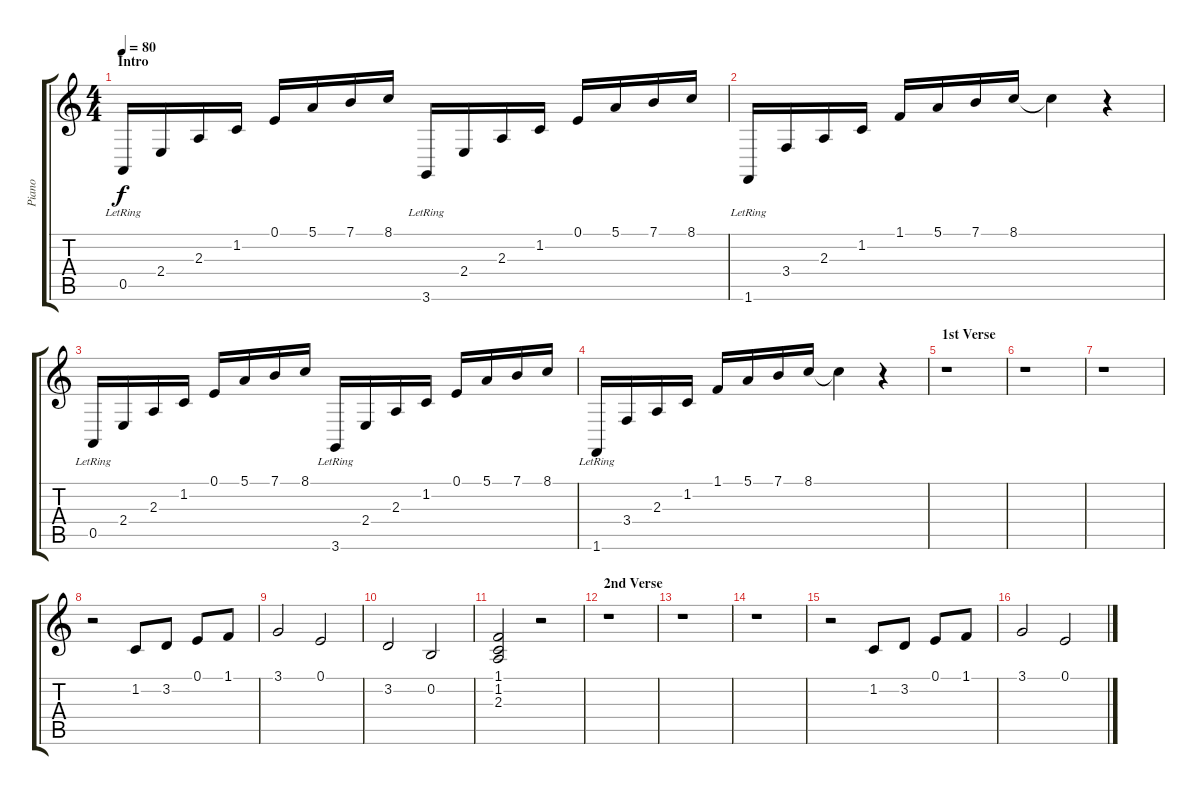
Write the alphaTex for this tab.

\track ("Piano" "Piano") {instrument honkytonkpiano}
\staff {score tabs}
\tuning (E4 B3 G3 D3 A2 E2) {hide}
\ts (4 4)
\section ("" "Intro")
\tempo 80
\clef g2
\ks c
0.5{lr}.16{dy f instrument honkytonkpiano} 2.4.16 2.3.16 1.2.16 0.1.16 5.1.16 7.1.16 8.1.16 3.6{lr}.16 2.4.16 2.3.16 1.2.16 0.1.16 5.1.16 7.1.16 8.1.16 |
1.6{lr}.16 3.4.16 2.3.16 1.2.16 1.1.16 5.1.16 7.1.16 8.1.16 8.1{t}.4 r.4 |
0.5{lr}.16 2.4.16 2.3.16 1.2.16 0.1.16 5.1.16 7.1.16 8.1.16 3.6{lr}.16 2.4.16 2.3.16 1.2.16 0.1.16 5.1.16 7.1.16 8.1.16 |
1.6{lr}.16 3.4.16 2.3.16 1.2.16 1.1.16 5.1.16 7.1.16 8.1.16 8.1{t}.4 r.4 |
\section ("" "1st Verse")
r.1 |
r.1 |
r.1 |
r.2 1.2.8{volume 16 instrument synthvoice} 3.2.8 0.1.8 1.1.8 |
3.1.2 0.1.2 |
3.2.2 0.2.2 |
(1.1 1.2 2.3).2 r.2 |
\section ("" "2nd Verse")
r.1 |
r.1 |
r.1 |
r.2 1.2.8{volume 16 instrument synthvoice} 3.2.8 0.1.8 1.1.8 |
3.1.2 0.1.2
